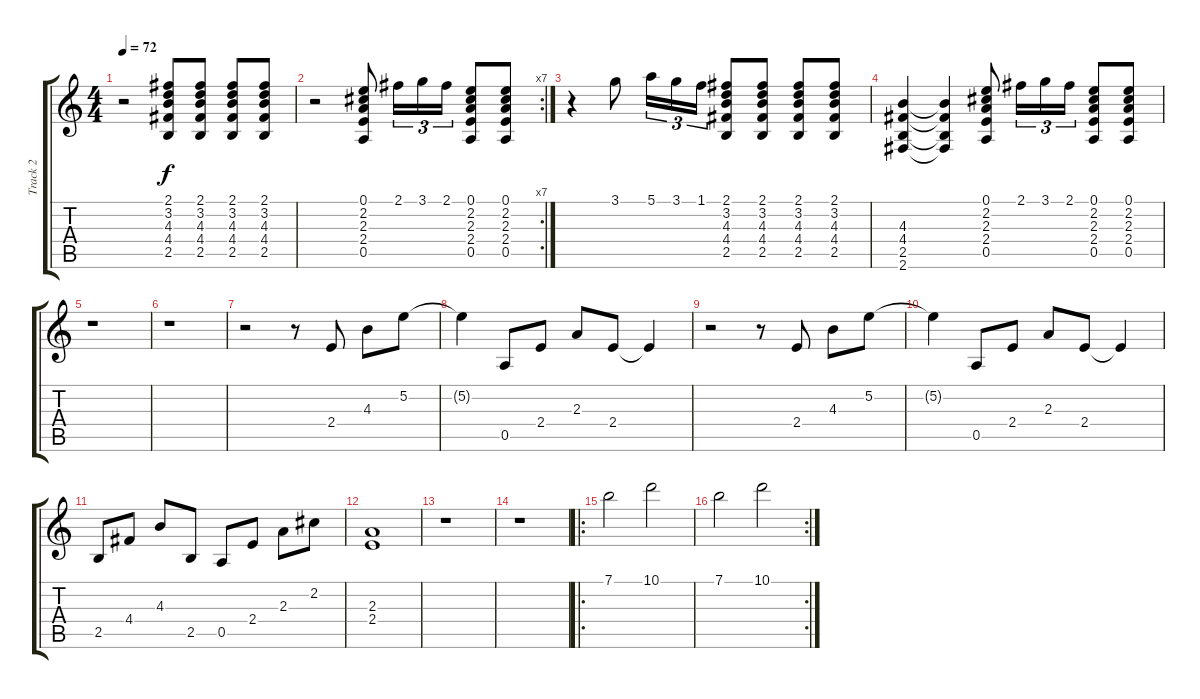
\track ("Track 2" "Track 2") {instrument acousticguitarsteel}
\staff {score tabs}
\tuning (E4 B3 G3 D3 A2 E2) {hide}
\ts (4 4)
\tempo 72
\clef g2
\ks c
r.2{dy f instrument acousticguitarsteel} (2.1 3.2 4.3 4.4 2.5).8 (2.1 3.2 4.3 4.4 2.5).8 (2.1 3.2 4.3 4.4 2.5).8 (2.1 3.2 4.3 4.4 2.5).8 |
\rc 7
r.2 (0.1 2.2 2.3 2.4 0.5).8 2.1.16{tu (3 2)} 3.1.16{tu (3 2)} 2.1.16{tu (3 2)} (0.1 2.2 2.3 2.4 0.5).8 (0.1 2.2 2.3 2.4 0.5).8 |
r.4 3.1.8 5.1.16{tu (3 2)} 3.1.16{tu (3 2)} 1.1.16{tu (3 2)} (2.1 3.2 4.3 4.4 2.5).8 (2.1 3.2 4.3 4.4 2.5).8 (2.1 3.2 4.3 4.4 2.5).8 (2.1 3.2 4.3 4.4 2.5).8 |
(4.3 4.4 2.5 2.6).4 (4.3{t} 4.4{t} 2.5{t} 2.6{t}).4 (0.1 2.2 2.3 2.4 0.5).8 2.1.16{tu (3 2)} 3.1.16{tu (3 2)} 2.1.16{tu (3 2)} (0.1 2.2 2.3 2.4 0.5).8 (0.1 2.2 2.3 2.4 0.5).8 |
r.1 |
r.1 |
r.2 r.8 2.4.8 4.3.8 5.2.8 |
5.2{t}.4 0.5.8 2.4.8 2.3.8 2.4.8 2.4{t}.4 |
r.2 r.8 2.4.8 4.3.8 5.2.8 |
5.2{t}.4 0.5.8 2.4.8 2.3.8 2.4.8 2.4{t}.4 |
2.5.8 4.4.8 4.3.8 2.5.8 0.5.8 2.4.8 2.3.8 2.2.8 |
(2.3 2.4).1 |
r.1 |
r.1 |
\ro
7.1.2 10.1.2 |
\rc 2
7.1.2 10.1.2
